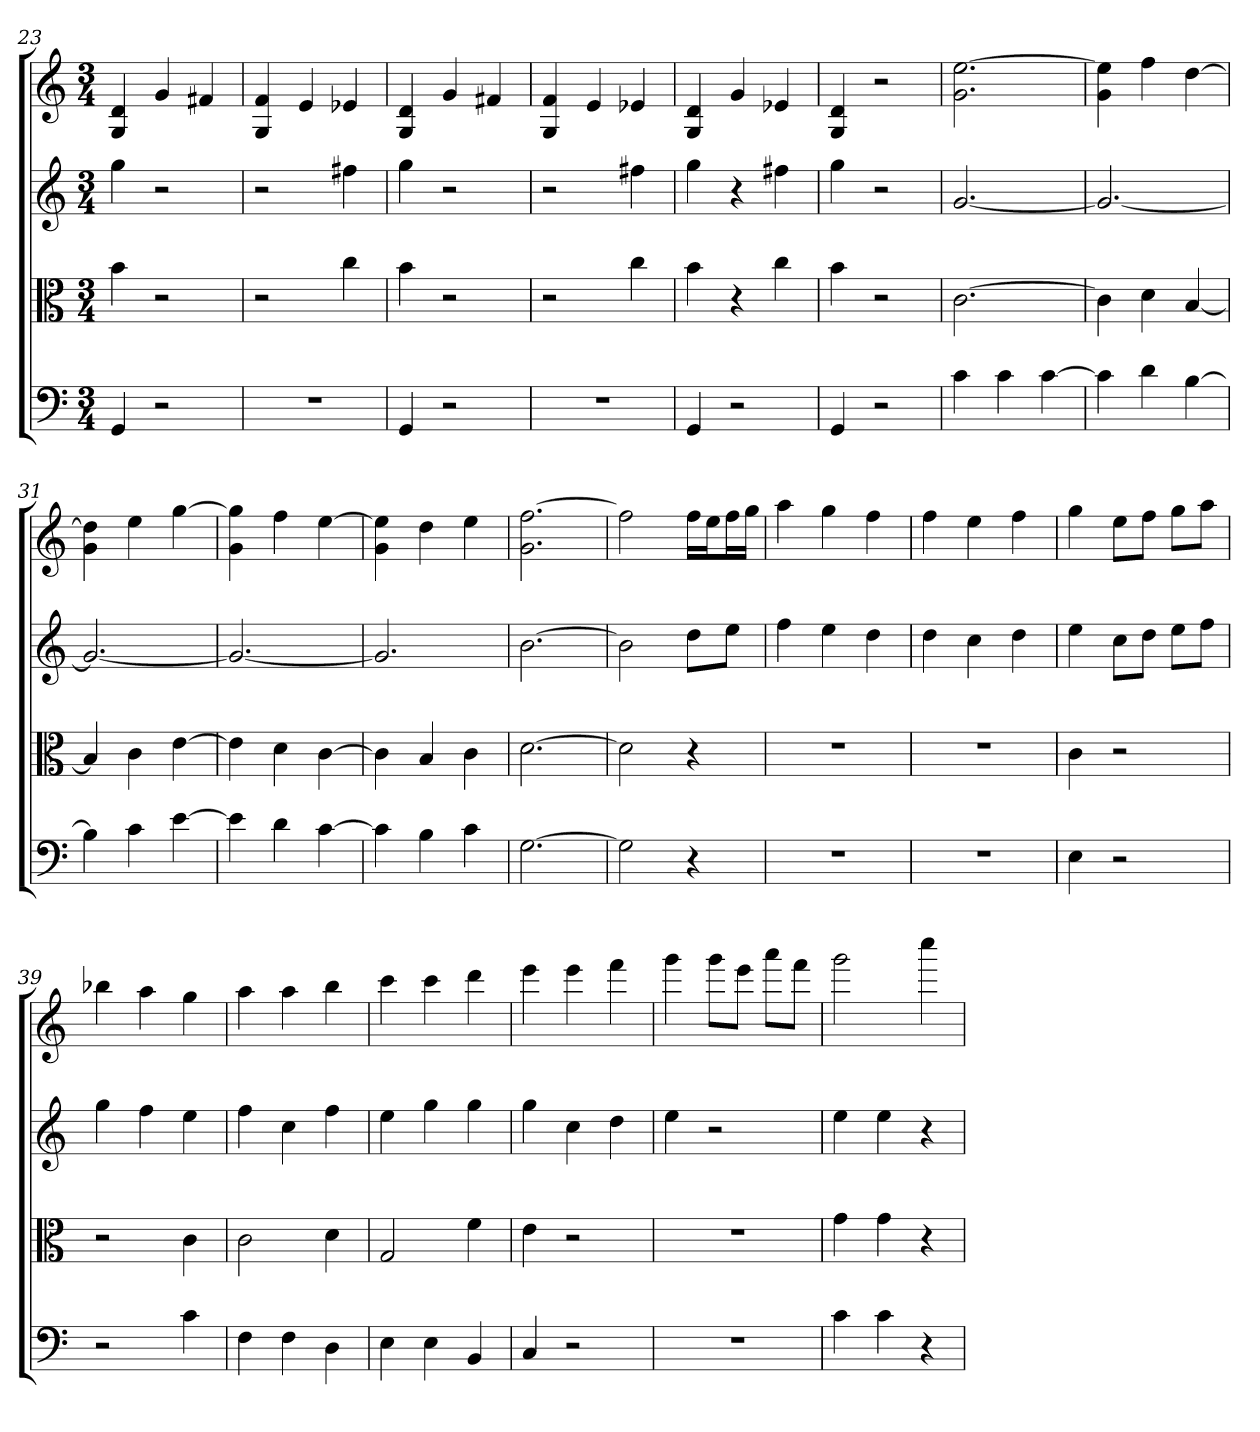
**kern	**kern	**kern	**kern
*part4	*part3	*part2	*part1
*staff4	*staff3	*staff2	*staff1
*clefF4	*clefC3	*	*
*k[]	*k[]	*k[]	*k[]
*C:	*C:	*C:	*C:
*M3/4	*M3/4	*M3/4	*M3/4
=23	=23	=23	=23
4GG	4b	4gg	4G 4d
2r	2r	2r	4g
.	.	.	4f#X
=24	=24	=24	=24
2.r	2r	2r	4G 4f
.	.	.	4e
.	4cc	4ff#X	4e-X
=25	=25	=25	=25
4GG	4b	4gg	4G 4d
2r	2r	2r	4g
.	.	.	4f#X
=26	=26	=26	=26
2.r	2r	2r	4G 4f
.	.	.	4e
.	4cc	4ff#X	4e-X
=27	=27	=27	=27
4GG	4b	4gg	4G 4d
2r	4r	4r	4g
.	4cc	4ff#X	4e-X
=28	=28	=28	=28
4GG	4b	4gg	4G 4d
2r	2r	2r	2r
=29	=29	=29	=29
4c	[2.c	[2.g	2.g [2.ee
4c	.	.	.
[4c	.	.	.
=30	=30	=30	=30
4c]	4c]	2.g_	4g 4ee]
4d	4d	.	4ff
[4B	[4B	.	[4dd
=31	=31	=31	=31
4B]	4B]	2.g_	4g 4dd]
4c	4c	.	4ee
[4e	[4e	.	[4gg
=32	=32	=32	=32
4e]	4e]	2.g_	4g 4gg]
4d	4d	.	4ff
[4c	[4c	.	[4ee
=33	=33	=33	=33
4c]	4c]	2.g]	4g 4ee]
4B	4B	.	4dd
4c	4c	.	4ee
=34	=34	=34	=34
[2.G	[2.d	[2.b	2.g [2.ff
=35	=35	=35	=35
2G]	2d]	2b]	2ff]
4r	4r	8ddL	16ffLL
.	.	.	16eeJ
.	.	8eeJ	16ffL
.	.	.	16ggJJ
=36	=36	=36	=36
2.r	2.r	4ff	4aa
.	.	4ee	4gg
.	.	4dd	4ff
=37	=37	=37	=37
2.r	2.r	4dd	4ff
.	.	4cc	4ee
.	.	4dd	4ff
=38	=38	=38	=38
4E	4c	4ee	4gg
2r	2r	8ccL	8eeL
.	.	8ddJ	8ffJ
.	.	8eeL	8ggL
.	.	8ffJ	8aaJ
=39	=39	=39	=39
2r	2r	4gg	4bb-X
.	.	4ff	4aa
4c	4c	4ee	4gg
=40	=40	=40	=40
4F	2c	4ff	4aa
4F	.	4cc	4aa
4D	4d	4ff	4bb
=41	=41	=41	=41
4E	2G	4ee	4ccc
4E	.	4gg	4ccc
4BB	4f	4gg	4ddd
=42	=42	=42	=42
4C	4e	4gg	4eee
2r	2r	4cc	4eee
.	.	4dd	4fff
=43	=43	=43	=43
2.r	2.r	4ee	4ggg
.	.	2r	8gggL
.	.	.	8eeeJ
.	.	.	8aaaL
.	.	.	8fffJ
=44	=44	=44	=44
4c	4g	4ee	2ggg
4c	4g	4ee	.
4r	4r	4r	4cccc
=	=	=	=
*-	*-	*-	*-
